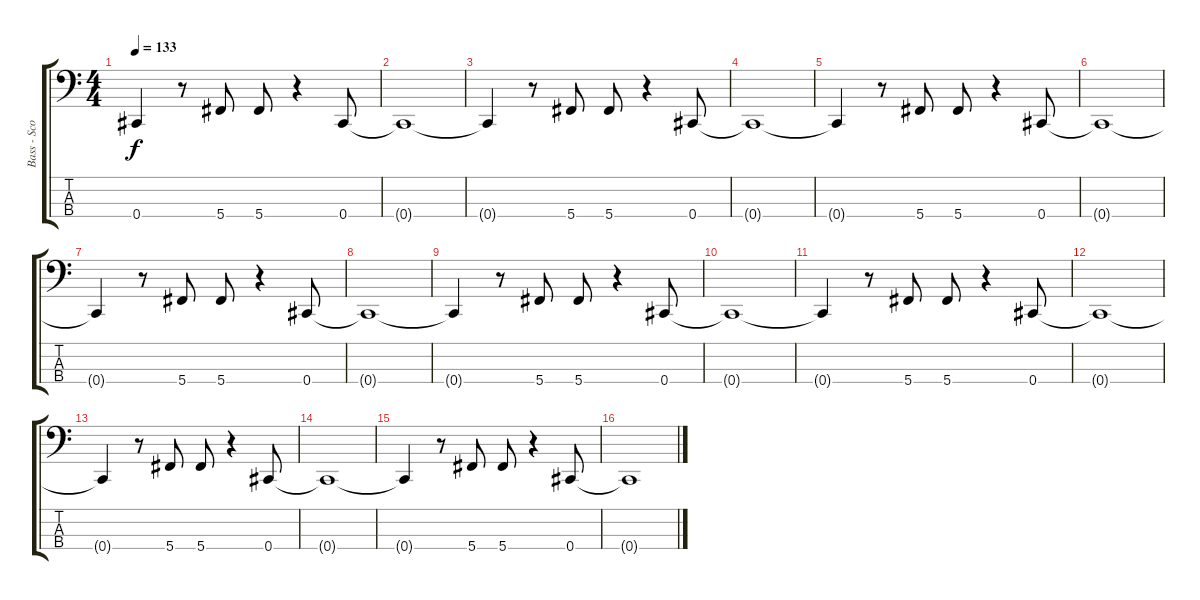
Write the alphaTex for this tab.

\track ("Bass - Scott Lucas" "Bass - Sco") {instrument fretlessbass}
\staff {score tabs}
\tuning (Gb2 Db2 Ab1 Db1) {hide}
\ts (4 4)
\tempo 133
\clef f4
\ks c
0.4{t}.4{dy f} r.8 5.4.8 5.4.8 r.4 0.4.8 |
0.4{t}.1 |
0.4{t}.4 r.8 5.4.8 5.4.8 r.4 0.4.8 |
0.4{t}.1 |
0.4{t}.4 r.8 5.4.8 5.4.8 r.4 0.4.8 |
0.4{t}.1 |
0.4{t}.4 r.8 5.4.8 5.4.8 r.4 0.4.8 |
0.4{t}.1 |
0.4{t}.4 r.8 5.4.8 5.4.8 r.4 0.4.8 |
0.4{t}.1 |
0.4{t}.4 r.8 5.4.8 5.4.8 r.4 0.4.8 |
0.4{t}.1 |
0.4{t}.4 r.8 5.4.8 5.4.8 r.4 0.4.8 |
0.4{t}.1 |
0.4{t}.4 r.8 5.4.8 5.4.8 r.4 0.4.8 |
0.4{t}.1
